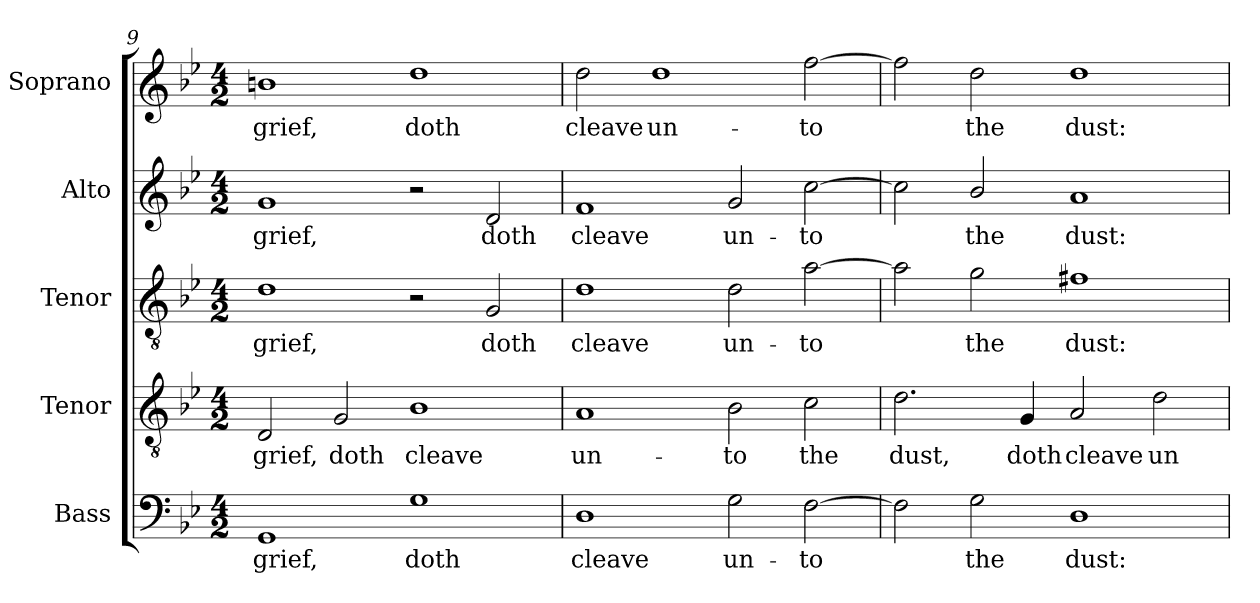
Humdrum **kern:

**kern	**text	**kern	**text	**kern	**text	**kern	**text	**kern	**text
*part5	*part5	*part4	*part4	*part3	*part3	*part2	*part2	*part1	*part1
*staff5	*staff5	*staff4	*staff4	*staff3	*staff3	*staff2	*staff2	*staff1	*staff1
*I"Bass	*	*I"Tenor	*	*I"Tenor	*	*I"Alto	*	*I"Soprano	*
*I'B.	*	*I'T.	*	*	*	*	*	*I'S.	*
!!LO:LB:g=z
*clefF4	*	*clefGv2	*	*clefGv2	*	*clefG2	*	*clefG2	*
*	*	*ITrd7c12	*	*ITrd7c12	*	*	*	*	*
*k[b-e-]	*	*k[b-e-]	*	*k[b-e-]	*	*k[b-e-]	*	*k[b-e-]	*
*B-:	*	*B-:	*	*B-:	*	*B-:	*	*B-:	*
*M4/2	*	*M4/2	*	*M4/2	*	*M4/2	*	*M4/2	*
=9	=9	=9	=9	=9	=9	=9	=9	=9	=9
!	!LO:LY:b:color=#000000	!	!	!	!	!	!	!	!
!	!	!	!LO:LY:b:color=#000000	!	!	!	!	!	!
!	!	!	!	!	!LO:LY:b:color=#000000	!	!	!	!
!	!	!	!	!	!	!	!LO:LY:b:color=#000000	!	!
!	!	!	!	!	!	!	!	!	!LO:LY:b:color=#000000
1GGi	grief,	2DDi/	grief,	1Di	grief,	1gi	grief,	1bni	grief,
!	!	!	!LO:LY:b:color=#000000	!	!	!	!	!	!
.	.	2GGi/	doth	.	.	.	.	.	.
!	!LO:LY:b:color=#000000	!	!	!	!	!	!	!	!
!	!	!	!LO:LY:b:color=#000000	!	!	!	!	!	!
!	!	!	!	!	!	!	!	!	!LO:LY:b:color=#000000
1Gi	doth	1BB-i	cleave	2r	.	2r	.	1ddi	doth
!	!	!	!	!	!LO:LY:b:color=#000000	!	!	!	!
!	!	!	!	!	!	!	!LO:LY:b:color=#000000	!	!
.	.	.	.	2GGi/	doth	2di/	doth	.	.
=10	=10	=10	=10	=10	=10	=10	=10	=10	=10
!	!LO:LY:b:color=#000000	!	!	!	!	!	!	!	!
!	!	!	!LO:LY:b:color=#000000	!	!	!	!	!	!
!	!	!	!	!	!LO:LY:b:color=#000000	!	!	!	!
!	!	!	!	!	!	!	!LO:LY:b:color=#000000	!	!
!	!	!	!	!	!	!	!	!	!LO:LY:b:color=#000000
1Di	cleave	1AAi	un-	1Di	cleave	1fi	cleave	2ddi\	cleave
!	!	!	!	!	!	!	!	!	!LO:LY:b:color=#000000
.	.	.	.	.	.	.	.	1ddi	un-
!	!LO:LY:b:color=#000000	!	!	!	!	!	!	!	!
!	!	!	!LO:LY:b:color=#000000	!	!	!	!	!	!
!	!	!	!	!	!LO:LY:b:color=#000000	!	!	!	!
!	!	!	!	!	!	!	!LO:LY:b:color=#000000	!	!
2Gi\	un-	2BB-i\	-to	2Di\	un-	2gi/	un-	.	.
!	!LO:LY:b:color=#000000	!	!	!	!	!	!	!	!
!	!	!	!LO:LY:b:color=#000000	!	!	!	!	!	!
!	!	!	!	!	!LO:LY:b:color=#000000	!	!	!	!
!	!	!	!	!	!	!	!LO:LY:b:color=#000000	!	!
!	!	!	!	!	!	!	!	!	!LO:LY:b:color=#000000
[2Fi\	-to	2Ci\	the	[2Ai\	-to	[2cci\	-to	[2ffi\	-to
=11	=11	=11	=11	=11	=11	=11	=11	=11	=11
!	!	!	!LO:LY:b:color=#000000	!	!	!	!	!	!
2Fi\]	.	2.Di\	dust,	2Ai\]	.	2cci\]	.	2ffi\]	.
!	!LO:LY:b:color=#000000	!	!	!	!	!	!	!	!
!	!	!	!	!	!LO:LY:b:color=#000000	!	!	!	!
!	!	!	!	!	!	!	!LO:LY:b:color=#000000	!	!
!	!	!	!	!	!	!	!	!	!LO:LY:b:color=#000000
2Gi\	the	.	.	2Gi\	the	2b-i/	the	2ddi\	the
!	!	!	!LO:LY:b:color=#000000	!	!	!	!	!	!
.	.	4GGi/	doth	.	.	.	.	.	.
!	!LO:LY:b:color=#000000	!	!	!	!	!	!	!	!
!	!	!	!LO:LY:b:color=#000000	!	!	!	!	!	!
!	!	!	!	!	!LO:LY:b:color=#000000	!	!	!	!
!	!	!	!	!	!	!	!LO:LY:b:color=#000000	!	!
!	!	!	!	!	!	!	!	!	!LO:LY:b:color=#000000
1Di	dust:	2AAi/	cleave	1F#Xi	dust:	1ai	dust:	1ddi	dust:
!	!	!	!LO:LY:b:color=#000000	!	!	!	!	!	!
.	.	2Di\	un-	.	.	.	.	.	.
=	=	=	=	=	=	=	=	=	=
*-	*-	*-	*-	*-	*-	*-	*-	*-	*-
